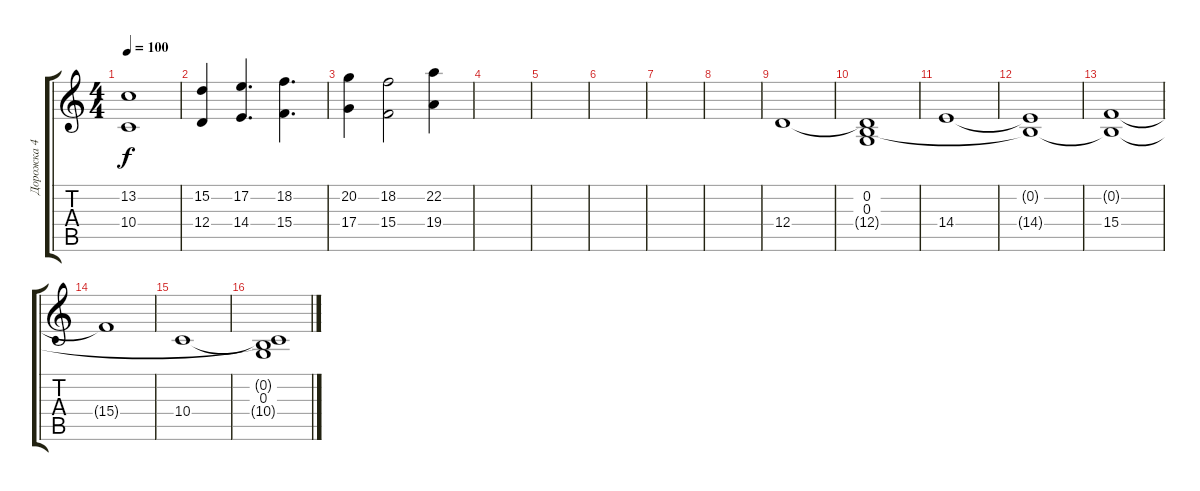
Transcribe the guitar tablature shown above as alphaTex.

\track ("Дорожка 4" "Дорожка 4") {instrument pad8sweep}
\staff {score tabs}
\tuning (E4 B3 G3 D3 A2 D2) {hide}
\ts (4 4)
\tempo 100
\clef g2
\ks c
(13.2 10.4).1{dy f} |
(15.2 12.4).4 (17.2 14.4).4{d} (18.2 15.4).4{d} |
(20.2 17.4).4 (18.2 15.4).2 (22.2 19.4).4 |
|
|
|
|
|
12.4.1 |
(0.2 0.3 12.4{t}).1 |
14.4.1 |
(0.2{t} 14.4{t}).1 |
(0.2{t} 15.4).1 |
15.4{t}.1 |
10.4.1 |
(0.2{t} 0.3 10.4{t}).1
